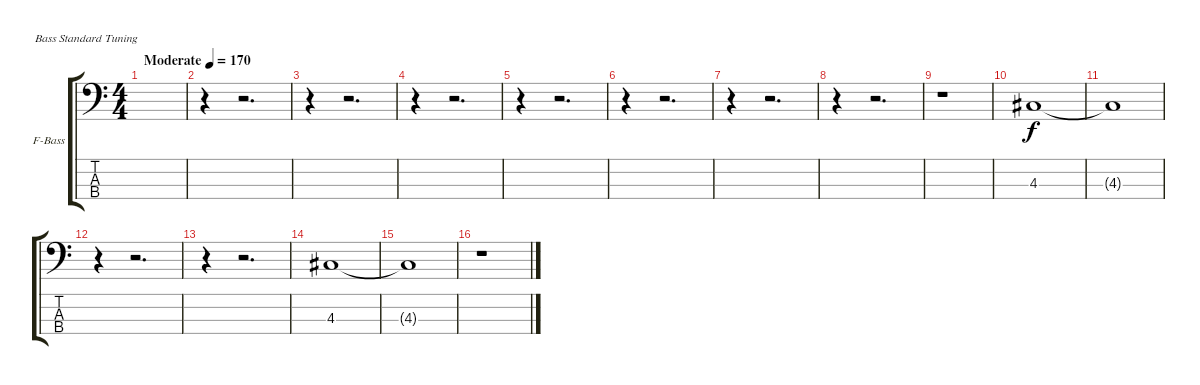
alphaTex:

\bracketExtendMode groupsimilarinstruments
\firstSystemTrackNameOrientation horizontal
\otherSystemsTrackNameOrientation horizontal
\track ("Áàñ" "F-Bass") {instrument fretlessbass}
\staff {score tabs}
\tuning (G2 D2 A1 E1)
\ts (4 4)
\tempo (170 "Moderate")
\clef f4
\ks c
|
\beaming (8 2 2 2 2)
r.4 r.2{d} |
r.4 r.2{d} |
r.4 r.2{d} |
r.4 r.2{d} |
r.4 r.2{d} |
r.4 r.2{d} |
r.4 r.2{d} |
r.1 |
4.3.1 |
4.3{t}.1 |
r.4 r.2{d} |
r.4 r.2{d} |
4.3.1 |
4.3{t}.1 |
r.1
